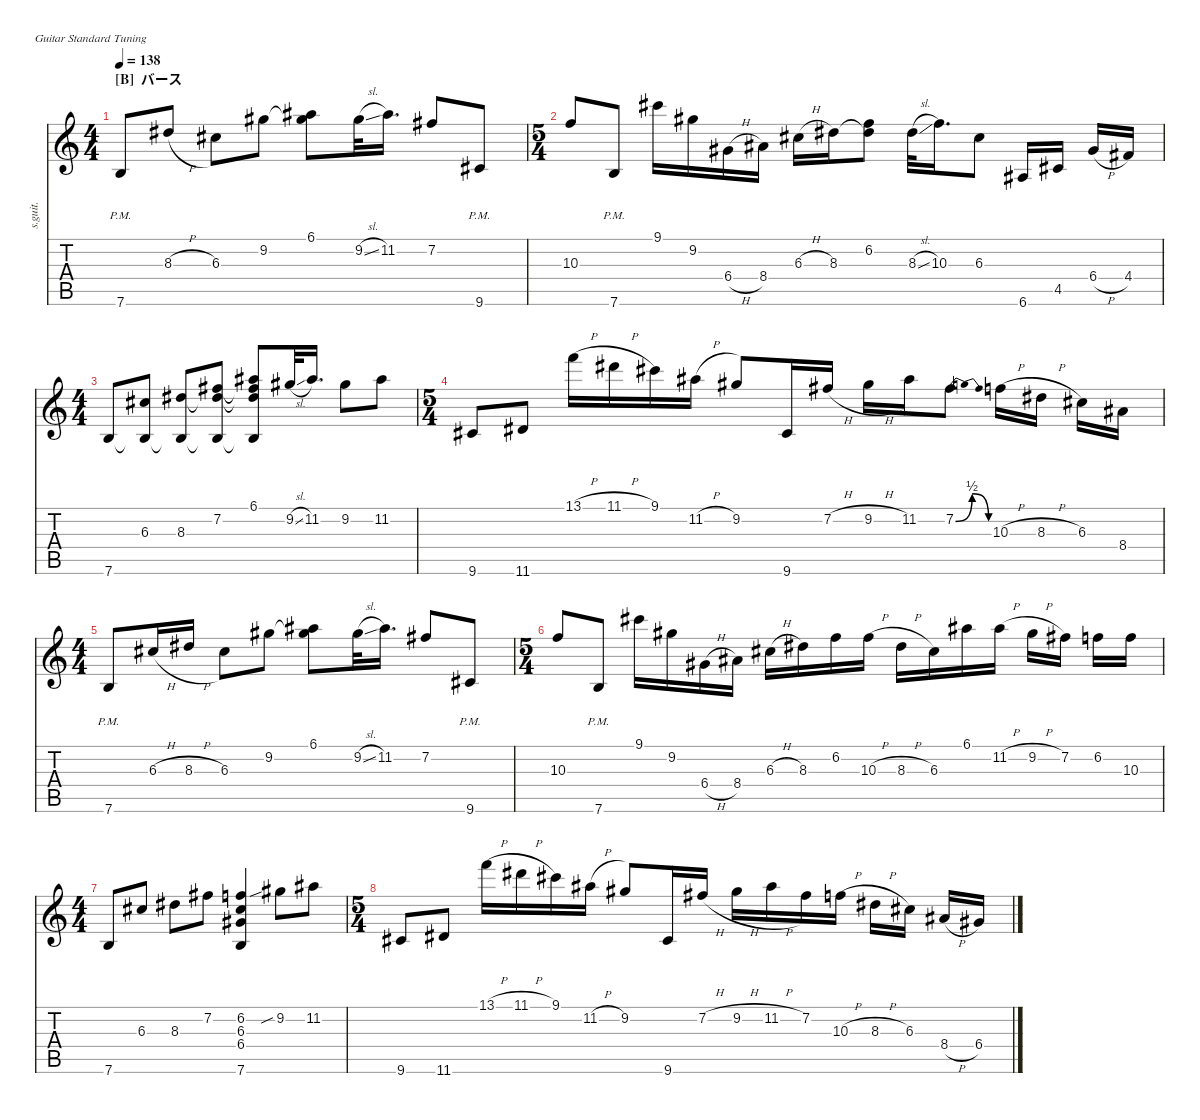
\defaultSystemsLayout 4
\hideDynamics
\bracketExtendMode nobrackets
\track ("Mario Camarena" "s.guit.") {instrument electricguitarjazz}
\staff {score tabs}
\tuning (E4 B3 G3 D3 A2 E2)
\ts (4 4)
\section ("B" " バース")
\tempo 138
\clef g2
\ks c
7.6{pm}.8{lyrics (0 "") lyrics (1 "") lyrics (2 "") lyrics (3 "") lyrics (4 "") dy f} 8.3{h acc #}.8{lyrics (0 "") lyrics (1 "") lyrics (2 "") lyrics (3 "") lyrics (4 "")} 6.3{acc #}.8{lyrics (0 "") lyrics (1 "") lyrics (2 "") lyrics (3 "") lyrics (4 "")} 9.2{acc #}.8{lyrics (0 "") lyrics (1 "") lyrics (2 "") lyrics (3 "") lyrics (4 "")} (6.1{acc #} 9.2{t acc #}).8{lyrics (0 "") lyrics (1 "") lyrics (2 "") lyrics (3 "") lyrics (4 "")} 9.2{sl acc #}.32{lyrics (0 "") lyrics (1 "") lyrics (2 "") lyrics (3 "") lyrics (4 "")} 11.2{acc #}.16{d lyrics (0 "") lyrics (1 "") lyrics (2 "") lyrics (3 "") lyrics (4 "")} 7.2{acc #}.8{lyrics (0 "") lyrics (1 "") lyrics (2 "") lyrics (3 "") lyrics (4 "")} 9.6{pm acc #}.8{lyrics (0 "") lyrics (1 "") lyrics (2 "") lyrics (3 "") lyrics (4 "")} |
\ts (5 4)
\beaming (8 2 2 2 2)
10.3.8{lyrics (0 "") lyrics (1 "") lyrics (2 "") lyrics (3 "") lyrics (4 "")} 7.6{pm}.8{lyrics (0 "") lyrics (1 "") lyrics (2 "") lyrics (3 "") lyrics (4 "")} 9.1{acc #}.16{lyrics (0 "") lyrics (1 "") lyrics (2 "") lyrics (3 "") lyrics (4 "")} 9.2{acc #}.16{lyrics (0 "") lyrics (1 "") lyrics (2 "") lyrics (3 "") lyrics (4 "")} 6.4{h acc #}.16{lyrics (0 "") lyrics (1 "") lyrics (2 "") lyrics (3 "") lyrics (4 "")} 8.4{acc #}.16{lyrics (0 "") lyrics (1 "") lyrics (2 "") lyrics (3 "") lyrics (4 "")} 6.3{h acc #}.16{lyrics (0 "") lyrics (1 "") lyrics (2 "") lyrics (3 "") lyrics (4 "")} 8.3{acc #}.16{lyrics (0 "") lyrics (1 "") lyrics (2 "") lyrics (3 "") lyrics (4 "")} (6.2 8.3{t acc #}).8{lyrics (0 "") lyrics (1 "") lyrics (2 "") lyrics (3 "") lyrics (4 "")} 8.3{sl acc #}.32{lyrics (0 "") lyrics (1 "") lyrics (2 "") lyrics (3 "") lyrics (4 "")} 10.3.16{d lyrics (0 "") lyrics (1 "") lyrics (2 "") lyrics (3 "") lyrics (4 "")} 6.3{acc #}.8{lyrics (0 "") lyrics (1 "") lyrics (2 "") lyrics (3 "") lyrics (4 "")} 6.6{acc #}.16{lyrics (0 "") lyrics (1 "") lyrics (2 "") lyrics (3 "") lyrics (4 "")} 4.5{acc #}.16{lyrics (0 "") lyrics (1 "") lyrics (2 "") lyrics (3 "") lyrics (4 "")} 6.4{h acc #}.16{lyrics (0 "") lyrics (1 "") lyrics (2 "") lyrics (3 "") lyrics (4 "")} 4.4{acc #}.16{lyrics (0 "") lyrics (1 "") lyrics (2 "") lyrics (3 "") lyrics (4 "")} |
\ts (4 4)
\beaming (8 2 2 2 2)
7.6.8{lyrics (0 "") lyrics (1 "") lyrics (2 "") lyrics (3 "") lyrics (4 "")} (6.3{acc #} 7.6{t}).8{lyrics (0 "") lyrics (1 "") lyrics (2 "") lyrics (3 "") lyrics (4 "")} (8.3{acc #} 7.6{t}).8{lyrics (0 "") lyrics (1 "") lyrics (2 "") lyrics (3 "") lyrics (4 "")} (7.2{acc #} 8.3{t acc #} 7.6{t}).8{lyrics (0 "") lyrics (1 "") lyrics (2 "") lyrics (3 "") lyrics (4 "")} (6.1{acc #} 7.2{t acc #} 8.3{t acc #} 7.6{t}).8{lyrics (0 "") lyrics (1 "") lyrics (2 "") lyrics (3 "") lyrics (4 "")} 9.2{sl acc #}.32{lyrics (0 "") lyrics (1 "") lyrics (2 "") lyrics (3 "") lyrics (4 "")} 11.2{acc #}.16{d lyrics (0 "") lyrics (1 "") lyrics (2 "") lyrics (3 "") lyrics (4 "")} 9.2{acc #}.8{lyrics (0 "") lyrics (1 "") lyrics (2 "") lyrics (3 "") lyrics (4 "")} 11.2{acc #}.8{lyrics (0 "") lyrics (1 "") lyrics (2 "") lyrics (3 "") lyrics (4 "")} |
\ts (5 4)
\beaming (8 2 2 2 2)
9.6{acc #}.8{lyrics (0 "") lyrics (1 "") lyrics (2 "") lyrics (3 "") lyrics (4 "")} 11.6{acc #}.8{lyrics (0 "") lyrics (1 "") lyrics (2 "") lyrics (3 "") lyrics (4 "")} 13.1{h}.16{lyrics (0 "") lyrics (1 "") lyrics (2 "") lyrics (3 "") lyrics (4 "")} 11.1{h acc #}.16{lyrics (0 "") lyrics (1 "") lyrics (2 "") lyrics (3 "") lyrics (4 "")} 9.1{acc #}.16{lyrics (0 "") lyrics (1 "") lyrics (2 "") lyrics (3 "") lyrics (4 "")} 11.2{h acc #}.16{lyrics (0 "") lyrics (1 "") lyrics (2 "") lyrics (3 "") lyrics (4 "")} 9.2{acc #}.8{lyrics (0 "") lyrics (1 "") lyrics (2 "") lyrics (3 "") lyrics (4 "")} 9.6{acc #}.16{lyrics (0 "") lyrics (1 "") lyrics (2 "") lyrics (3 "") lyrics (4 "")} 7.2{h acc #}.16{lyrics (0 "") lyrics (1 "") lyrics (2 "") lyrics (3 "") lyrics (4 "")} 9.2{h acc #}.16{lyrics (0 "") lyrics (1 "") lyrics (2 "") lyrics (3 "") lyrics (4 "")} 11.2{acc #}.16{lyrics (0 "") lyrics (1 "") lyrics (2 "") lyrics (3 "") lyrics (4 "")} 7.2{be (bendrelease 0 0 30 2 30 2 60 0) acc #}.8{lyrics (0 "") lyrics (1 "") lyrics (2 "") lyrics (3 "") lyrics (4 "")} 10.3{h}.16{lyrics (0 "") lyrics (1 "") lyrics (2 "") lyrics (3 "") lyrics (4 "")} 8.3{h acc #}.16{lyrics (0 "") lyrics (1 "") lyrics (2 "") lyrics (3 "") lyrics (4 "")} 6.3{acc #}.16{lyrics (0 "") lyrics (1 "") lyrics (2 "") lyrics (3 "") lyrics (4 "")} 8.4{acc #}.16{lyrics (0 "") lyrics (1 "") lyrics (2 "") lyrics (3 "") lyrics (4 "")} |
\ts (4 4)
\beaming (8 2 2 2 2)
7.6{pm}.8{lyrics (0 "") lyrics (1 "") lyrics (2 "") lyrics (3 "") lyrics (4 "")} 6.3{h acc #}.16{lyrics (0 "") lyrics (1 "") lyrics (2 "") lyrics (3 "") lyrics (4 "")} 8.3{h acc #}.16{lyrics (0 "") lyrics (1 "") lyrics (2 "") lyrics (3 "") lyrics (4 "")} 6.3{acc #}.8{lyrics (0 "") lyrics (1 "") lyrics (2 "") lyrics (3 "") lyrics (4 "")} 9.2{acc #}.8{lyrics (0 "") lyrics (1 "") lyrics (2 "") lyrics (3 "") lyrics (4 "")} (6.1{acc #} 9.2{t acc #}).8{lyrics (0 "") lyrics (1 "") lyrics (2 "") lyrics (3 "") lyrics (4 "")} 9.2{sl acc #}.32{lyrics (0 "") lyrics (1 "") lyrics (2 "") lyrics (3 "") lyrics (4 "")} 11.2{acc #}.16{d lyrics (0 "") lyrics (1 "") lyrics (2 "") lyrics (3 "") lyrics (4 "")} 7.2{acc #}.8{lyrics (0 "") lyrics (1 "") lyrics (2 "") lyrics (3 "") lyrics (4 "")} 9.6{pm acc #}.8{lyrics (0 "") lyrics (1 "") lyrics (2 "") lyrics (3 "") lyrics (4 "")} |
\ts (5 4)
\beaming (8 2 2 2 2)
10.3.8{lyrics (0 "") lyrics (1 "") lyrics (2 "") lyrics (3 "") lyrics (4 "")} 7.6{pm}.8{lyrics (0 "") lyrics (1 "") lyrics (2 "") lyrics (3 "") lyrics (4 "")} 9.1{acc #}.16{lyrics (0 "") lyrics (1 "") lyrics (2 "") lyrics (3 "") lyrics (4 "")} 9.2{acc #}.16{lyrics (0 "") lyrics (1 "") lyrics (2 "") lyrics (3 "") lyrics (4 "")} 6.4{h acc #}.16{lyrics (0 "") lyrics (1 "") lyrics (2 "") lyrics (3 "") lyrics (4 "")} 8.4{acc #}.16{lyrics (0 "") lyrics (1 "") lyrics (2 "") lyrics (3 "") lyrics (4 "")} 6.3{h acc #}.16{lyrics (0 "") lyrics (1 "") lyrics (2 "") lyrics (3 "") lyrics (4 "")} 8.3{acc #}.16{lyrics (0 "") lyrics (1 "") lyrics (2 "") lyrics (3 "") lyrics (4 "")} 6.2.16{lyrics (0 "") lyrics (1 "") lyrics (2 "") lyrics (3 "") lyrics (4 "")} 10.3{h}.16{lyrics (0 "") lyrics (1 "") lyrics (2 "") lyrics (3 "") lyrics (4 "")} 8.3{h acc #}.16{lyrics (0 "") lyrics (1 "") lyrics (2 "") lyrics (3 "") lyrics (4 "")} 6.3{acc #}.16{lyrics (0 "") lyrics (1 "") lyrics (2 "") lyrics (3 "") lyrics (4 "")} 6.1{acc #}.16{lyrics (0 "") lyrics (1 "") lyrics (2 "") lyrics (3 "") lyrics (4 "")} 11.2{h acc #}.16{lyrics (0 "") lyrics (1 "") lyrics (2 "") lyrics (3 "") lyrics (4 "")} 9.2{h acc #}.16{lyrics (0 "") lyrics (1 "") lyrics (2 "") lyrics (3 "") lyrics (4 "")} 7.2{acc #}.16{lyrics (0 "") lyrics (1 "") lyrics (2 "") lyrics (3 "") lyrics (4 "")} 6.2.16{lyrics (0 "") lyrics (1 "") lyrics (2 "") lyrics (3 "") lyrics (4 "")} 10.3.16{lyrics (0 "") lyrics (1 "") lyrics (2 "") lyrics (3 "") lyrics (4 "")} |
\ts (4 4)
\beaming (8 2 2 2 2)
7.6.8{lyrics (0 "") lyrics (1 "") lyrics (2 "") lyrics (3 "") lyrics (4 "")} 6.3{acc #}.8{lyrics (0 "") lyrics (1 "") lyrics (2 "") lyrics (3 "") lyrics (4 "")} 8.3{acc #}.8{lyrics (0 "") lyrics (1 "") lyrics (2 "") lyrics (3 "") lyrics (4 "")} 7.2{acc #}.8{lyrics (0 "") lyrics (1 "") lyrics (2 "") lyrics (3 "") lyrics (4 "")} (6.2 6.3{acc #} 6.4{acc #} 7.6).4{lyrics (0 "") lyrics (1 "") lyrics (2 "") lyrics (3 "") lyrics (4 "")} 9.2{sib acc #}.8{lyrics (0 "") lyrics (1 "") lyrics (2 "") lyrics (3 "") lyrics (4 "")} 11.2{acc #}.8{lyrics (0 "") lyrics (1 "") lyrics (2 "") lyrics (3 "") lyrics (4 "")} |
\ts (5 4)
\beaming (8 2 2 2 2)
9.6{acc #}.8{lyrics (0 "") lyrics (1 "") lyrics (2 "") lyrics (3 "") lyrics (4 "")} 11.6{acc #}.8{lyrics (0 "") lyrics (1 "") lyrics (2 "") lyrics (3 "") lyrics (4 "")} 13.1{h}.16{lyrics (0 "") lyrics (1 "") lyrics (2 "") lyrics (3 "") lyrics (4 "")} 11.1{h acc #}.16{lyrics (0 "") lyrics (1 "") lyrics (2 "") lyrics (3 "") lyrics (4 "")} 9.1{acc #}.16{lyrics (0 "") lyrics (1 "") lyrics (2 "") lyrics (3 "") lyrics (4 "")} 11.2{h acc #}.16{lyrics (0 "") lyrics (1 "") lyrics (2 "") lyrics (3 "") lyrics (4 "")} 9.2{acc #}.8{lyrics (0 "") lyrics (1 "") lyrics (2 "") lyrics (3 "") lyrics (4 "")} 9.6{acc #}.16{lyrics (0 "") lyrics (1 "") lyrics (2 "") lyrics (3 "") lyrics (4 "")} 7.2{h acc #}.16{lyrics (0 "") lyrics (1 "") lyrics (2 "") lyrics (3 "") lyrics (4 "")} 9.2{h acc #}.16{lyrics (0 "") lyrics (1 "") lyrics (2 "") lyrics (3 "") lyrics (4 "")} 11.2{h acc #}.16{lyrics (0 "") lyrics (1 "") lyrics (2 "") lyrics (3 "") lyrics (4 "")} 7.2{acc #}.16{lyrics (0 "") lyrics (1 "") lyrics (2 "") lyrics (3 "") lyrics (4 "")} 10.3{h}.16{lyrics (0 "") lyrics (1 "") lyrics (2 "") lyrics (3 "") lyrics (4 "")} 8.3{h acc #}.16{lyrics (0 "") lyrics (1 "") lyrics (2 "") lyrics (3 "") lyrics (4 "")} 6.3{acc #}.16{lyrics (0 "") lyrics (1 "") lyrics (2 "") lyrics (3 "") lyrics (4 "")} 8.4{h acc #}.16{lyrics (0 "") lyrics (1 "") lyrics (2 "") lyrics (3 "") lyrics (4 "")} 6.4{acc #}.16{lyrics (0 "") lyrics (1 "") lyrics (2 "") lyrics (3 "") lyrics (4 "")}
